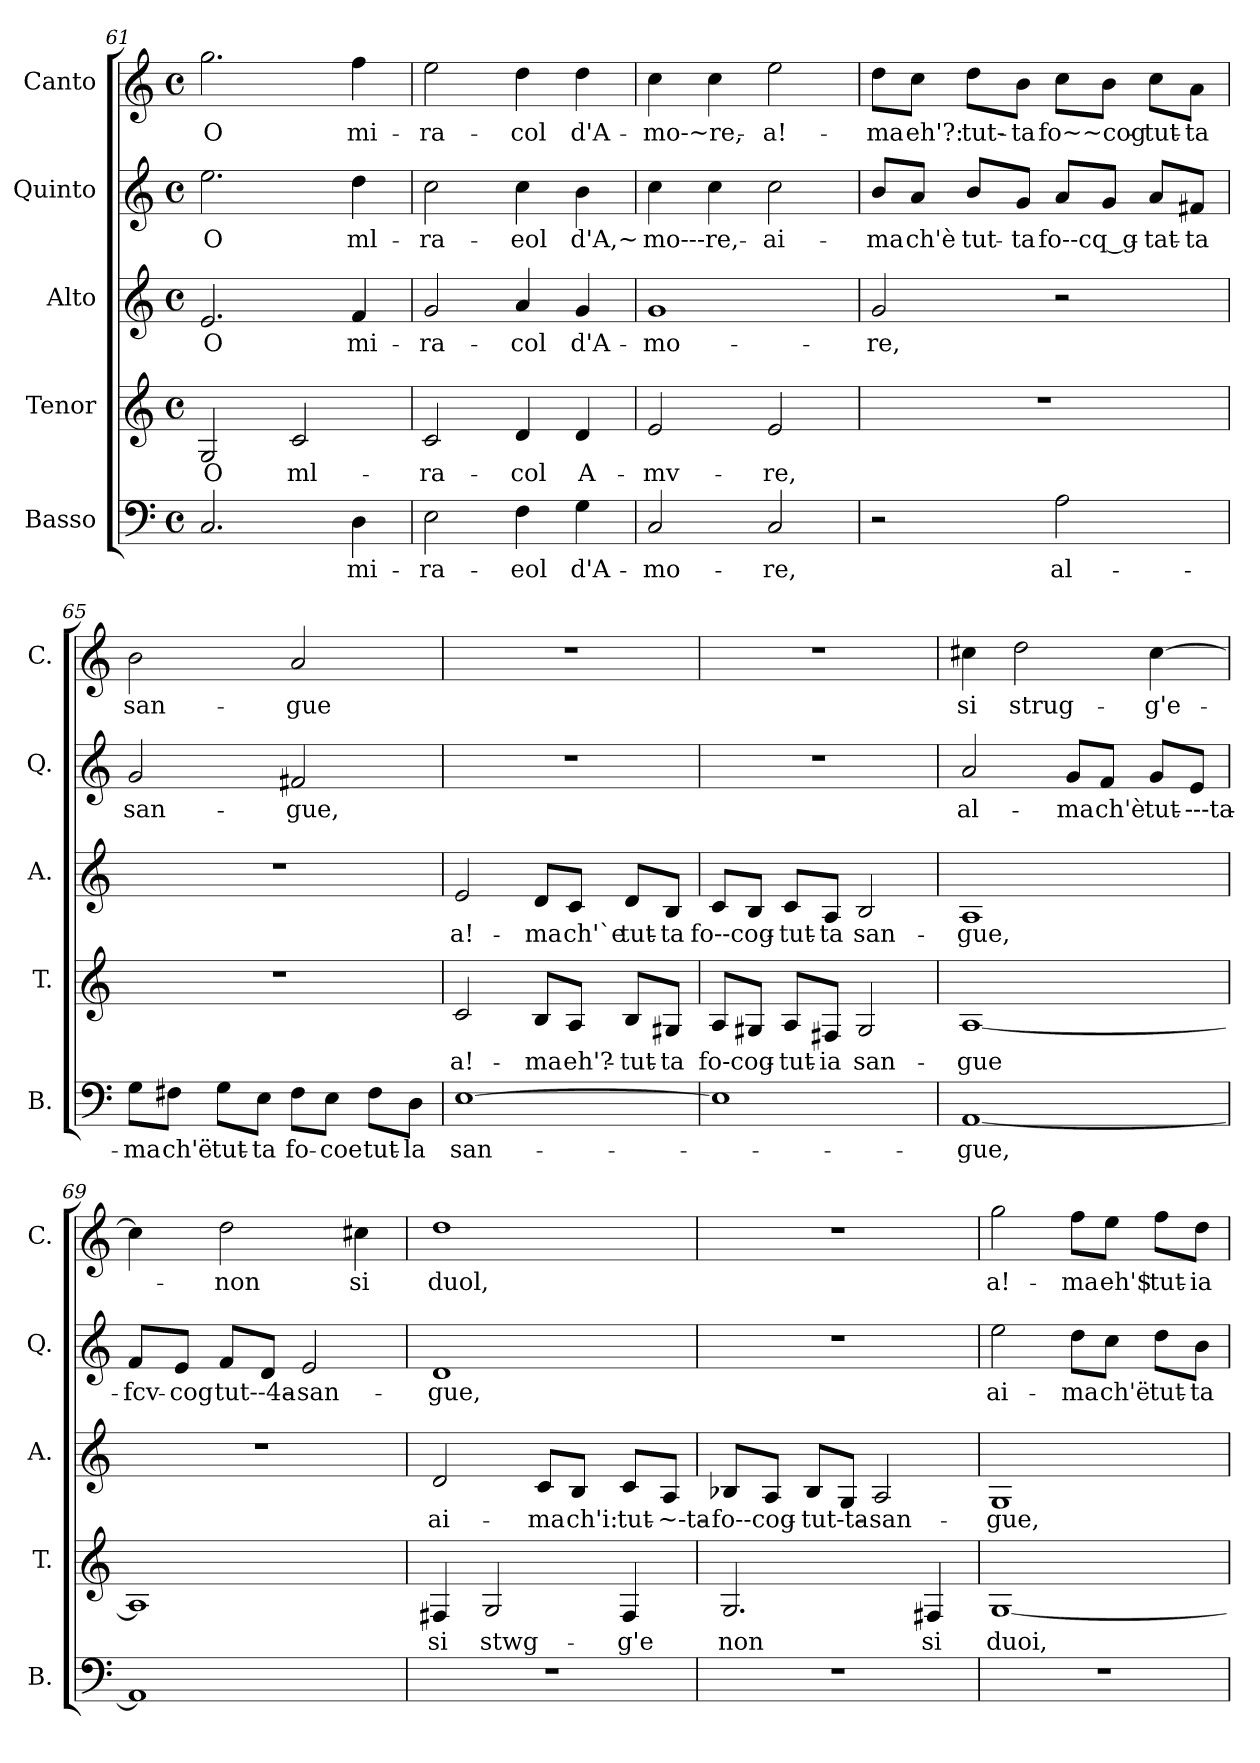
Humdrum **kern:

**kern	**text	**kern	**text	**kern	**text	**kern	**text	**kern	**text
*part5	*part5	*part4	*part4	*part3	*part3	*part2	*part2	*part1	*part1
*staff5	*staff5	*staff4	*staff4	*staff3	*staff3	*staff2	*staff2	*staff1	*staff1
*I"Basso	*	*I"Tenor	*	*I"Alto	*	*I"Quinto	*	*I"Canto	*
*I'B.	*	*I'T.	*	*I'A.	*	*I'Q.	*	*I'C.	*
*clefF4	*	*clefG2	*	*clefG2	*	*clefG2	*	*clefG2	*
*k[]	*	*k[]	*	*k[]	*	*k[]	*	*k[]	*
*M4/4	*	*M4/4	*	*M4/4	*	*M4/4	*	*M4/4	*
*met(c)	*	*met(c)	*	*met(c)	*	*met(c)	*	*met(c)	*
=61	=61	=61	=61	=61	=61	=61	=61	=61	=61
!	!	!	!LO:LY:b	!	!LO:LY:b	!	!LO:LY:b	!	!LO:LY:b
2.C/	.	2G/	-O	2.e/	-O	2.ee\	-O	2.gg\	-O
!	!	!	!LO:LY:b	!	!	!	!	!	!
.	.	2c/	-ml-	.	.	.	.	.	.
!	!LO:LY:b	!	!	!	!LO:LY:b	!	!LO:LY:b	!	!LO:LY:b
4D\	-mi-	.	.	4f/	-mi-	4dd\	-ml-	4ff\	-mi-
!!LO:LB:g=z
=62	=62	=62	=62	=62	=62	=62	=62	=62	=62
!	!LO:LY:b	!	!LO:LY:b	!	!LO:LY:b	!	!LO:LY:b	!	!LO:LY:b
2E\	-ra--	2c/	-ra-	2g/	-ra-	2cc\	-ra-	2ee\	-ra-
!	!LO:LY:b	!	!LO:LY:b	!	!LO:LY:b	!	!LO:LY:b	!	!LO:LY:b
4F\	-eol	4d/	-col	4a/	-col	4cc\	-eol	4dd\	-col
!	!LO:LY:b	!	!LO:LY:b	!	!LO:LY:b	!	!LO:LY:b	!	!LO:LY:b
4G\	-d'A-	4d/	-A--	4g/	-d'A--	4b\	-d'A,~	4dd\	-d'A-
=63	=63	=63	=63	=63	=63	=63	=63	=63	=63
!	!LO:LY:b	!	!LO:LY:b	!	!LO:LY:b	!	!LO:LY:b	!	!LO:LY:b
2C/	-mo-	2e/	-mv-	1g	-mo-	4cc\	-mo---re,-	4cc\	-mo-~re,-
.	.	.	.	.	.	4cc\	.	4cc\	.
!	!LO:LY:b	!	!LO:LY:b	!	!	!	!LO:LY:b	!	!LO:LY:b
2C/	-re,	2e/	-re,	.	.	2cc\	-ai-	2ee\	-a!-
=64	=64	=64	=64	=64	=64	=64	=64	=64	=64
!	!	!	!	!	!LO:LY:b	!	!LO:LY:b	!	!LO:LY:b
2r	.	1r	.	2g/	-re,	8b/L	-ma	8dd\L	-ma
!	!	!	!	!	!	!	!LO:LY:b	!	!LO:LY:b
.	.	.	.	.	.	8a/J	-ch'è	8cc\J	-eh'?:
!	!	!	!	!	!	!	!LO:LY:b	!	!LO:LY:b
.	.	.	.	.	.	8b/L	-tut-	8dd\L	-tut---
!	!	!	!	!	!	!	!LO:LY:b	!	!LO:LY:b
.	.	.	.	.	.	8g/J	-ta	8b\J	-ta
!	!LO:LY:b	!	!	!	!	!	!LO:LY:b	!	!LO:LY:b
2A\	-al-	.	.	2r	.	8a/L	-fo--cq_g-	8cc\L	-fo~~cog-
.	.	.	.	.	.	8g/J	.	8b\J	.
!	!	!	!	!	!	!	!LO:LY:b	!	!LO:LY:b
.	.	.	.	.	.	8a/L	-tat-	8cc\L	-tut-
!	!	!	!	!	!	!	!LO:LY:b	!	!LO:LY:b
.	.	.	.	.	.	8f#X/J	-ta	8a\J	-ta
=65	=65	=65	=65	=65	=65	=65	=65	=65	=65
!	!LO:LY:b	!	!	!	!	!	!LO:LY:b	!	!LO:LY:b
8G\L	-ma	1r	.	1r	.	2g/	-san-	2b\	-san-
!	!LO:LY:b	!	!	!	!	!	!	!	!
8F#X\J	-ch'ë	.	.	.	.	.	.	.	.
!	!LO:LY:b	!	!	!	!	!	!	!	!
8G\L	-tut-	.	.	.	.	.	.	.	.
!	!LO:LY:b	!	!	!	!	!	!	!	!
8E\J	-ta	.	.	.	.	.	.	.	.
!	!LO:LY:b	!	!	!	!	!	!LO:LY:b	!	!LO:LY:b
8F#\L	-fo-	.	.	.	.	2f#X/	-gue,	2a/	-gue
!	!LO:LY:b	!	!	!	!	!	!	!	!
8E\J	-coe	.	.	.	.	.	.	.	.
!	!LO:LY:b	!	!	!	!	!	!	!	!
8F#\L	-tut-	.	.	.	.	.	.	.	.
!	!LO:LY:b	!	!	!	!	!	!	!	!
8D\J	-la	.	.	.	.	.	.	.	.
!!LO:PB:g=z
=66	=66	=66	=66	=66	=66	=66	=66	=66	=66
!	!LO:LY:b	!	!LO:LY:b	!	!LO:LY:b	!	!	!	!
[1E	-san-	2c/	-a!-	2e/	-a!-	1r	.	1r	.
!	!	!	!LO:LY:b	!	!LO:LY:b	!	!	!	!
.	.	8B/L	-ma	8d/L	-ma	.	.	.	.
!	!	!	!LO:LY:b	!	!LO:LY:b	!	!	!	!
.	.	8A/J	-eh'?-	8c/J	-ch'`e	.	.	.	.
!	!	!	!LO:LY:b	!	!LO:LY:b	!	!	!	!
.	.	8B/L	-tut-	8d/L	-tut-	.	.	.	.
!	!	!	!LO:LY:b	!	!LO:LY:b	!	!	!	!
.	.	8G#X/J	-ta	8B/J	-ta	.	.	.	.
=67	=67	=67	=67	=67	=67	=67	=67	=67	=67
!	!	!	!LO:LY:b	!	!LO:LY:b	!	!	!	!
1E]	.	8A/L	-fo-cog-	8c/L	-fo--cog-	1r	.	1r	.
.	.	8G#X/J	.	8B/J	.	.	.	.	.
!	!	!	!LO:LY:b	!	!LO:LY:b	!	!	!	!
.	.	8A/L	-tut-	8c/L	-tut-	.	.	.	.
!	!	!	!LO:LY:b	!	!LO:LY:b	!	!	!	!
.	.	8F#X/J	-ia	8A/J	-ta	.	.	.	.
!	!	!	!LO:LY:b	!	!LO:LY:b	!	!	!	!
.	.	2G#/	-san-	2B/	-san-	.	.	.	.
=68	=68	=68	=68	=68	=68	=68	=68	=68	=68
!	!LO:LY:b	!	!LO:LY:b	!	!LO:LY:b	!	!LO:LY:b	!	!LO:LY:b
[1AA	-gue,	[1A	-gue	1A	-gue,	2a/	-al-	4cc#X\	-si
!	!	!	!	!	!	!	!	!	!LO:LY:b
.	.	.	.	.	.	.	.	2dd\	-strug-
!	!	!	!	!	!	!	!LO:LY:b	!	!
.	.	.	.	.	.	8g/L	-ma	.	.
!	!	!	!	!	!	!	!LO:LY:b	!	!
.	.	.	.	.	.	8f/J	-ch'è	.	.
!	!	!	!	!	!	!	!LO:LY:b	!	!LO:LY:b
.	.	.	.	.	.	8g/L	-tut-	[4cc#\	-g'e-
!	!	!	!	!	!	!	!LO:LY:b	!	!
.	.	.	.	.	.	8e/J	----ta-	.	.
=69	=69	=69	=69	=69	=69	=69	=69	=69	=69
!	!	!	!	!	!	!	!LO:LY:b	!	!
1AA]	.	1A]	.	1r	.	8f/L	-fcv--	4cc#\]	.
!	!	!	!	!	!	!	!LO:LY:b	!	!
.	.	.	.	.	.	8e/J	-cog	.	.
!	!	!	!	!	!	!	!LO:LY:b	!	!LO:LY:b
.	.	.	.	.	.	8f/L	-tut--4a-	2dd\	-non
.	.	.	.	.	.	8d/J	.	.	.
!	!	!	!	!	!	!	!LO:LY:b	!	!
.	.	.	.	.	.	2e/	-san-	.	.
!	!	!	!	!	!	!	!	!	!LO:LY:b
.	.	.	.	.	.	.	.	4cc#X\	-si
!!LO:LB:g=z
=70	=70	=70	=70	=70	=70	=70	=70	=70	=70
!	!	!	!LO:LY:b	!	!LO:LY:b	!	!LO:LY:b	!	!LO:LY:b
1r	.	4F#X/	-si	2d/	-ai-	1d	-gue,	1dd	-duol,
!	!	!	!LO:LY:b	!	!	!	!	!	!
.	.	2G/	-stwg-	.	.	.	.	.	.
!	!	!	!	!	!LO:LY:b	!	!	!	!
.	.	.	.	8c/L	-ma	.	.	.	.
!	!	!	!	!	!LO:LY:b	!	!	!	!
.	.	.	.	8B/J	-ch'i:	.	.	.	.
!	!	!	!LO:LY:b	!	!LO:LY:b	!	!	!	!
.	.	4F#/	-g'e	8c/L	-tut-	.	.	.	.
!	!	!	!	!	!LO:LY:b	!	!	!	!
.	.	.	.	8A/J	-~-ta-	.	.	.	.
=71	=71	=71	=71	=71	=71	=71	=71	=71	=71
!	!	!	!LO:LY:b	!	!LO:LY:b	!	!	!	!
1r	.	2.G/	-non	8B-X/L	-fo--cog-	1r	.	1r	.
.	.	.	.	8A/J	.	.	.	.	.
!	!	!	!	!	!LO:LY:b	!	!	!	!
.	.	.	.	8B-/L	-tut-ta-	.	.	.	.
.	.	.	.	8G/J	.	.	.	.	.
!	!	!	!	!	!LO:LY:b	!	!	!	!
.	.	.	.	2A/	-san-	.	.	.	.
!	!	!	!LO:LY:b	!	!	!	!	!	!
.	.	4F#X/	-si	.	.	.	.	.	.
=72	=72	=72	=72	=72	=72	=72	=72	=72	=72
!	!	!	!LO:LY:b	!	!LO:LY:b	!	!LO:LY:b	!	!LO:LY:b
1r	.	[1G	-duoi,	1G	-gue,	2ee\	-ai-	2gg\	-a!-
!	!	!	!	!	!	!	!LO:LY:b	!	!LO:LY:b
.	.	.	.	.	.	8dd\L	-ma	8ff\L	-ma
!	!	!	!	!	!	!	!LO:LY:b	!	!LO:LY:b
.	.	.	.	.	.	8cc\J	-ch'ë	8ee\J	-eh'$
!	!	!	!	!	!	!	!LO:LY:b	!	!LO:LY:b
.	.	.	.	.	.	8dd\L	-tut-	8ff\L	-tut-
!	!	!	!	!	!	!	!LO:LY:b	!	!LO:LY:b
.	.	.	.	.	.	8b\J	-ta	8dd\J	-ia
=	=	=	=	=	=	=	=	=	=
*-	*-	*-	*-	*-	*-	*-	*-	*-	*-
